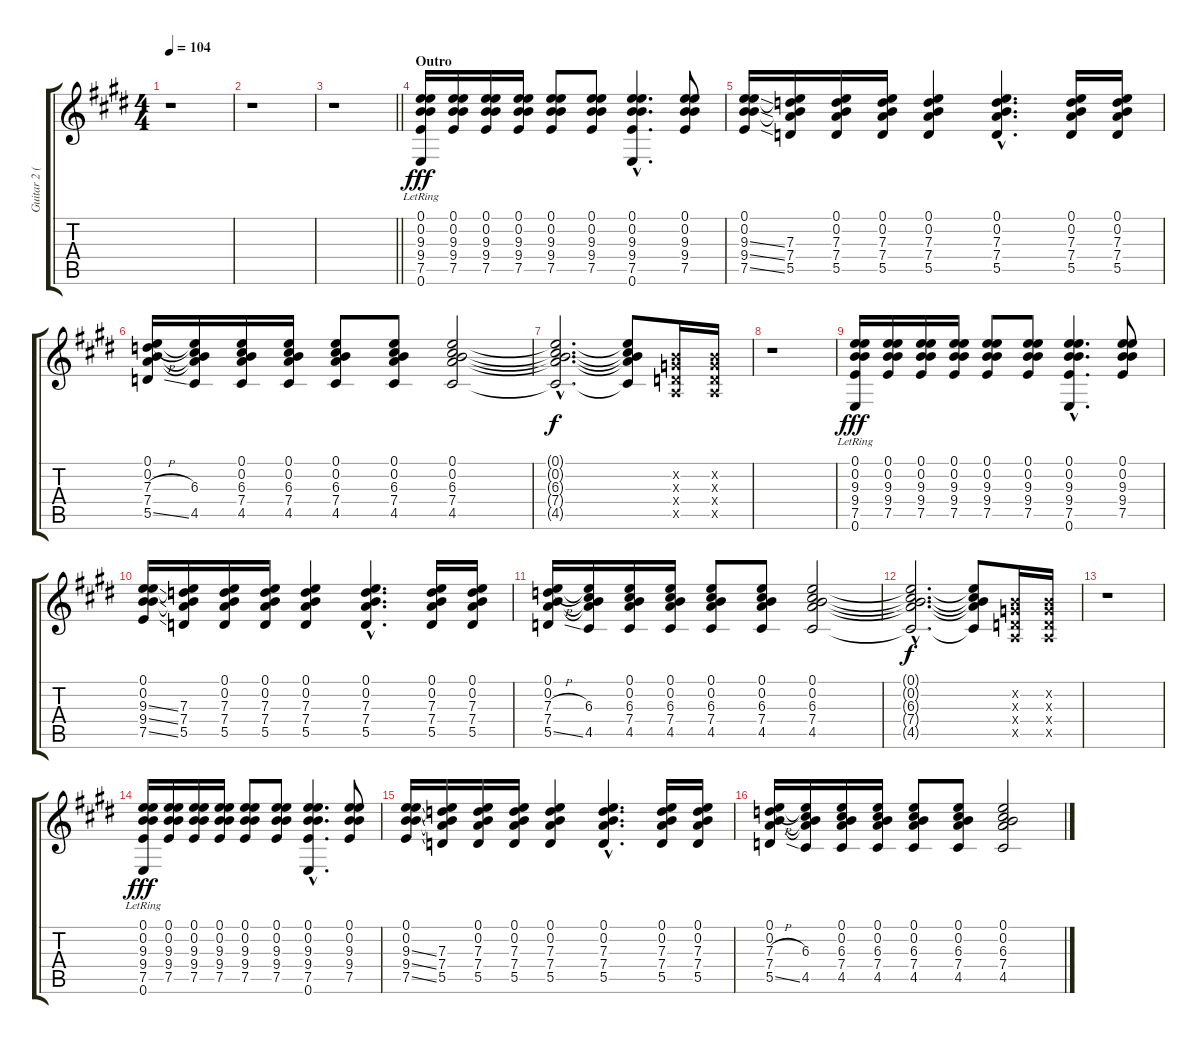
\track ("Guitar 2 (12-String)" "Guitar 2 (") {instrument electricguitarclean}
\staff {score tabs}
\tuning (E4 B3 G3 D3 A2 E2) {hide}
\ts (4 4)
\tempo 104
\clef g2
\ks e
r.1{dy fff} |
r.1 |
\barLineRight lightlight
r.1 |
\section ("" "Outro")
(0.1 0.2 9.3 9.4 7.5 0.6{lr}).16{volume 3} (0.1 0.2 9.3 9.4 7.5).16 (0.1 0.2 9.3 9.4 7.5).16 (0.1 0.2 9.3 9.4 7.5).16 (0.1 0.2 9.3 9.4 7.5).8 (0.1 0.2 9.3 9.4 7.5).8 (0.1{hac} 0.2{hac} 9.3{hac} 9.4{hac} 7.5{hac} 0.6{hac}).4{d} (0.1 0.2 9.3 9.4 7.5).8 |
(0.1 0.2 9.3{ss} 9.4{ss} 7.5{ss}).16 (0.1{t} 0.2{t} 7.3 7.4 5.5).16 (0.1 0.2 7.3 7.4 5.5).16 (0.1 0.2 7.3 7.4 5.5).16 (0.1 0.2 7.3 7.4 5.5).4 (0.1{hac} 0.2{hac} 7.3{hac} 7.4{hac} 5.5{hac}).4{d} (0.1 0.2 7.3 7.4 5.5).16 (0.1 0.2 7.3 7.4 5.5).16 |
(0.1 0.2 7.3{h} 7.4 5.5{ss}).16 (0.1{t} 0.2{t} 6.3 7.4{t} 4.5).16 (0.1 0.2 6.3 7.4 4.5).16 (0.1 0.2 6.3 7.4 4.5).16 (0.1 0.2 6.3 7.4 4.5).8 (0.1 0.2 6.3 7.4 4.5).8 (0.1 0.2 6.3 7.4 4.5).2 |
(0.1{hac t} 0.2{hac t} 6.3{hac t} 7.4{hac t} 4.5{hac t}).2{d dy f} (0.1{t} 0.2{t} 6.3{t} 7.4{t} 4.5{t}).8 (0.2{x} 0.3{x} 0.4{x} 0.5{x}).16 (0.2{x} 0.3{x} 0.4{x} 0.5{x}).16 |
r.1 |
(0.1 0.2 9.3 9.4 7.5 0.6{lr}).16{dy fff} (0.1 0.2 9.3 9.4 7.5).16 (0.1 0.2 9.3 9.4 7.5).16 (0.1 0.2 9.3 9.4 7.5).16 (0.1 0.2 9.3 9.4 7.5).8 (0.1 0.2 9.3 9.4 7.5).8 (0.1{hac} 0.2{hac} 9.3{hac} 9.4{hac} 7.5{hac} 0.6{hac}).4{d} (0.1 0.2 9.3 9.4 7.5).8 |
(0.1 0.2 9.3{ss} 9.4{ss} 7.5{ss}).16 (0.1{t} 0.2{t} 7.3 7.4 5.5).16 (0.1 0.2 7.3 7.4 5.5).16 (0.1 0.2 7.3 7.4 5.5).16 (0.1 0.2 7.3 7.4 5.5).4 (0.1{hac} 0.2{hac} 7.3{hac} 7.4{hac} 5.5{hac}).4{d} (0.1 0.2 7.3 7.4 5.5).16 (0.1 0.2 7.3 7.4 5.5).16 |
(0.1 0.2 7.3{h} 7.4 5.5{ss}).16 (0.1{t} 0.2{t} 6.3 7.4{t} 4.5).16 (0.1 0.2 6.3 7.4 4.5).16 (0.1 0.2 6.3 7.4 4.5).16 (0.1 0.2 6.3 7.4 4.5).8 (0.1 0.2 6.3 7.4 4.5).8 (0.1 0.2 6.3 7.4 4.5).2 |
(0.1{hac t} 0.2{hac t} 6.3{hac t} 7.4{hac t} 4.5{hac t}).2{d dy f} (0.1{t} 0.2{t} 6.3{t} 7.4{t} 4.5{t}).8 (0.2{x} 0.3{x} 0.4{x} 0.5{x}).16 (0.2{x} 0.3{x} 0.4{x} 0.5{x}).16 |
r.1 |
(0.1 0.2 9.3 9.4 7.5 0.6{lr}).16{dy fff} (0.1 0.2 9.3 9.4 7.5).16 (0.1 0.2 9.3 9.4 7.5).16 (0.1 0.2 9.3 9.4 7.5).16 (0.1 0.2 9.3 9.4 7.5).8 (0.1 0.2 9.3 9.4 7.5).8 (0.1{hac} 0.2{hac} 9.3{hac} 9.4{hac} 7.5{hac} 0.6{hac}).4{d} (0.1 0.2 9.3 9.4 7.5).8 |
(0.1 0.2 9.3{ss} 9.4{ss} 7.5{ss}).16 (0.1{t} 0.2{t} 7.3 7.4 5.5).16 (0.1 0.2 7.3 7.4 5.5).16 (0.1 0.2 7.3 7.4 5.5).16 (0.1 0.2 7.3 7.4 5.5).4 (0.1{hac} 0.2{hac} 7.3{hac} 7.4{hac} 5.5{hac}).4{d} (0.1 0.2 7.3 7.4 5.5).16 (0.1 0.2 7.3 7.4 5.5).16 |
(0.1 0.2 7.3{h} 7.4 5.5{ss}).16 (0.1{t} 0.2{t} 6.3 7.4{t} 4.5).16 (0.1 0.2 6.3 7.4 4.5).16 (0.1 0.2 6.3 7.4 4.5).16 (0.1 0.2 6.3 7.4 4.5).8 (0.1 0.2 6.3 7.4 4.5).8 (0.1 0.2 6.3 7.4 4.5).2
